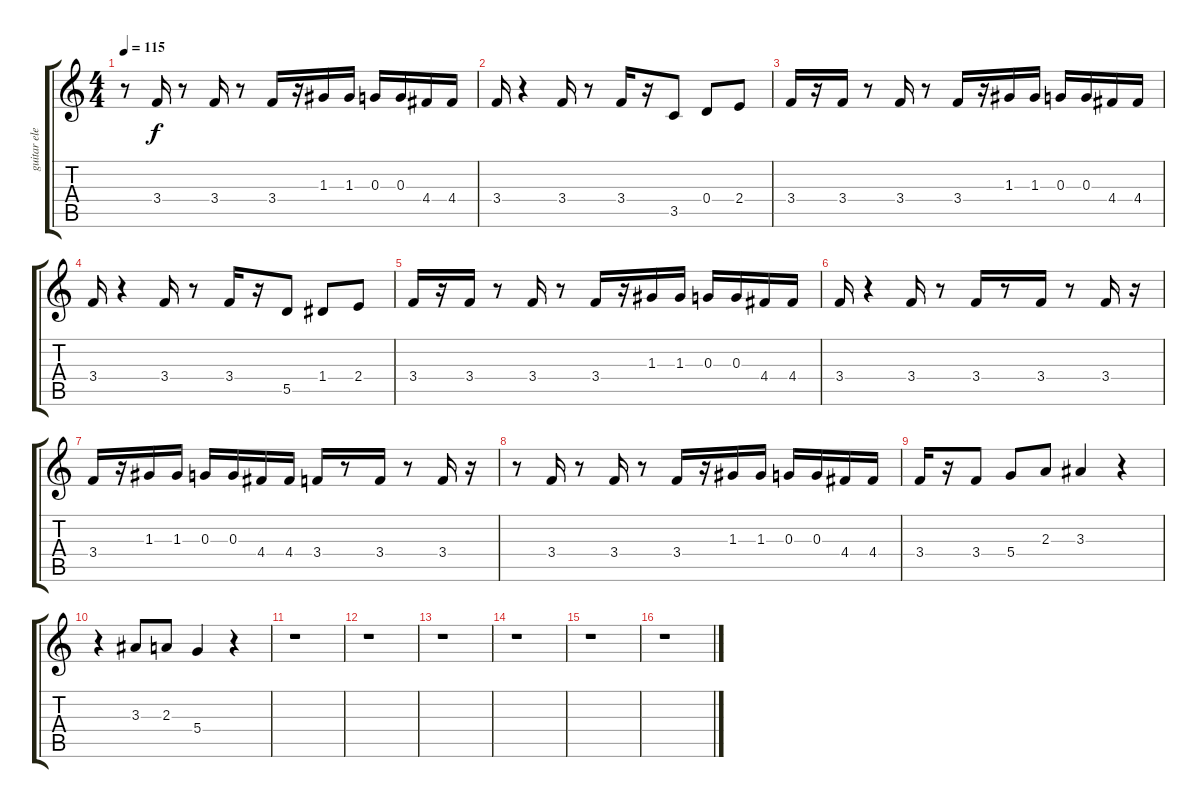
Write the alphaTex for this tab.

\track ("guitar electrique" "guitar ele") {instrument electricguitarclean}
\staff {score tabs}
\tuning (E4 B3 G3 D3 A2 E2) {hide}
\ts (4 4)
\tempo 115
\clef g2
\ks c
r.8{dy f instrument electricguitarclean} 3.4.16 r.8 3.4.16 r.8 3.4.16 r.16 1.3.16 1.3.16 0.3.16 0.3.16 4.4.16 4.4.16 |
3.4.16 r.4 3.4.16 r.8 3.4.16 r.16 3.5.8 0.4.8 2.4.8 |
3.4.16 r.16 3.4.16 r.8 3.4.16 r.8 3.4.16 r.16 1.3.16 1.3.16 0.3.16 0.3.16 4.4.16 4.4.16 |
3.4.16 r.4 3.4.16 r.8 3.4.16 r.16 5.5.8 1.4.8 2.4.8 |
3.4.16 r.16 3.4.16 r.8 3.4.16 r.8 3.4.16 r.16 1.3.16 1.3.16 0.3.16 0.3.16 4.4.16 4.4.16 |
3.4.16 r.4 3.4.16 r.8 3.4.16 r.8 3.4.16 r.8 3.4.16 r.16 |
3.4.16 r.16 1.3.16 1.3.16 0.3.16 0.3.16 4.4.16 4.4.16 3.4.16 r.8 3.4.16 r.8 3.4.16 r.16 |
r.8 3.4.16 r.8 3.4.16 r.8 3.4.16 r.16 1.3.16 1.3.16 0.3.16 0.3.16 4.4.16 4.4.16 |
3.4.16 r.16 3.4.8 5.4.8 2.3.8 3.3.4 r.4 |
r.4 3.3.8 2.3.8 5.4.4 r.4 |
r.1 |
r.1 |
r.1 |
r.1 |
r.1 |
r.1
